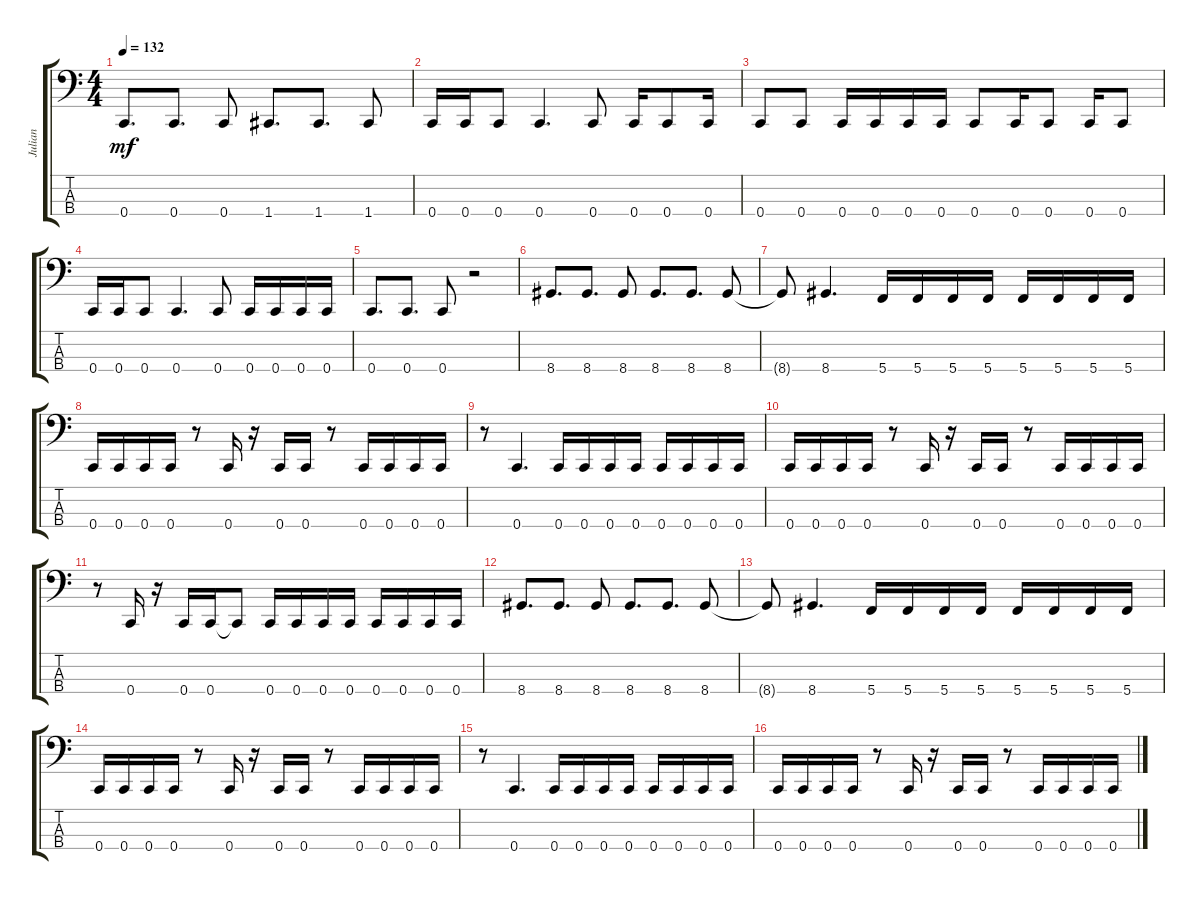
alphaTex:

\track ("Julian" "Julian") {instrument electricbasspick}
\staff {score tabs}
\tuning (F2 C2 G1 C1) {hide}
\ts (4 4)
\tempo 132
\clef f4
\ks c
0.4.8{d dy mf} 0.4.8{d} 0.4.8 1.4.8{d} 1.4.8{d} 1.4.8 |
0.4.16 0.4.16 0.4.8 0.4.4{d} 0.4.8 0.4.16 0.4.8 0.4.16 |
0.4.8 0.4.8 0.4.16 0.4.16 0.4.16 0.4.16 0.4.8 0.4.16 0.4.8 0.4.16 0.4.8 |
0.4.16 0.4.16 0.4.8 0.4.4{d} 0.4.8 0.4.16 0.4.16 0.4.16 0.4.16 |
0.4.8{d} 0.4.8{d} 0.4.8 r.2 |
8.4.8{d} 8.4.8{d} 8.4.8 8.4.8{d} 8.4.8{d} 8.4.8 |
8.4{t}.8 8.4.4{d} 5.4.16 5.4.16 5.4.16 5.4.16 5.4.16 5.4.16 5.4.16 5.4.16 |
0.4.16 0.4.16 0.4.16 0.4.16 r.8 0.4.16 r.16 0.4.16 0.4.16 r.8 0.4.16 0.4.16 0.4.16 0.4.16 |
r.8 0.4.4{d} 0.4.16 0.4.16 0.4.16 0.4.16 0.4.16 0.4.16 0.4.16 0.4.16 |
0.4.16 0.4.16 0.4.16 0.4.16 r.8 0.4.16 r.16 0.4.16 0.4.16 r.8 0.4.16 0.4.16 0.4.16 0.4.16 |
r.8 0.4.16 r.16 0.4.16 0.4.16 0.4{t}.8 0.4.16 0.4.16 0.4.16 0.4.16 0.4.16 0.4.16 0.4.16 0.4.16 |
8.4.8{d} 8.4.8{d} 8.4.8 8.4.8{d} 8.4.8{d} 8.4.8 |
8.4{t}.8 8.4.4{d} 5.4.16 5.4.16 5.4.16 5.4.16 5.4.16 5.4.16 5.4.16 5.4.16 |
0.4.16 0.4.16 0.4.16 0.4.16 r.8 0.4.16 r.16 0.4.16 0.4.16 r.8 0.4.16 0.4.16 0.4.16 0.4.16 |
r.8 0.4.4{d} 0.4.16 0.4.16 0.4.16 0.4.16 0.4.16 0.4.16 0.4.16 0.4.16 |
0.4.16 0.4.16 0.4.16 0.4.16 r.8 0.4.16 r.16 0.4.16 0.4.16 r.8 0.4.16 0.4.16 0.4.16 0.4.16
